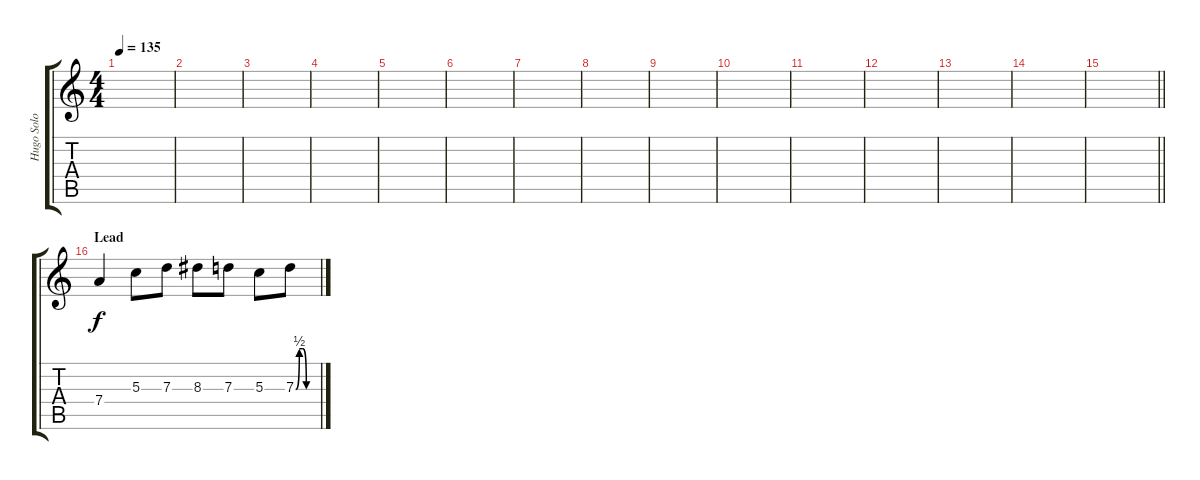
\track ("Hugo Solo" "Hugo Solo") {instrument distortionguitar}
\staff {score tabs}
\tuning (E4 B3 G3 D3 A2 D2) {hide}
\ts (4 4)
\tempo 135
\clef g2
\ks c
|
|
|
|
|
|
|
|
|
|
|
|
|
|
\barLineRight lightlight
|
\section ("" "Lead")
7.4.4 5.3.8 7.3.8 8.3.8 7.3.8 5.3.8 7.3{be (custom 0 0 10 2 20 2 30 0 60 0)}.8
